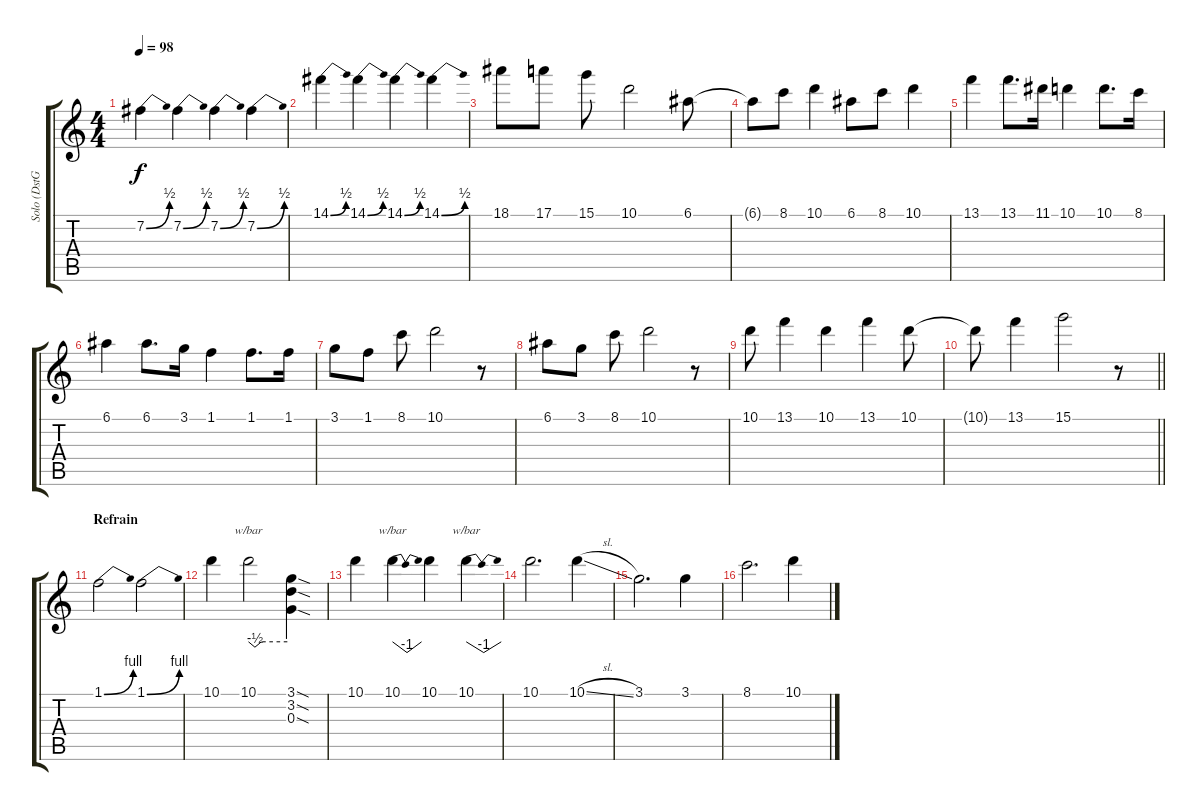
\track ("Solo (DstGuitar)" "Solo (DstG") {instrument distortionguitar}
\staff {score tabs}
\tuning (E4 B3 G3 D3 A2 E2) {hide}
\ts (4 4)
\tempo 98
\clef g2
\ks c
7.2{be (bend 0 0 60 2)}.4{dy f} 7.2{be (bend 0 0 60 2)}.4 7.2{be (bend 0 0 60 2)}.4 7.2{be (bend 0 0 60 2)}.4 |
14.1{be (bend 0 0 60 2)}.4 14.1{be (bend 0 0 60 2)}.4 14.1{be (bend 0 0 60 2)}.4 14.1{be (bend 0 0 60 2)}.4 |
18.1.8 17.1.8 15.1.8 10.1.2 6.1.8 |
6.1{t}.8 8.1.8 10.1.4 6.1.8 8.1.8 10.1.4 |
13.1.4 13.1.8{d} 11.1.16 10.1.4 10.1.8{d} 8.1.16 |
6.1.4 6.1.8{d} 3.1.16 1.1.4 1.1.8{d} 1.1.16 |
3.1.8 1.1.8 8.1.8 10.1.2 r.8 |
6.1.8 3.1.8 8.1.8 10.1.2 r.8 |
10.1.8 13.1.4 10.1.4 13.1.4 10.1.8 |
\barLineRight lightlight
10.1{t}.8 13.1.4 15.1.2 r.8 |
\section ("" "Refrain")
1.1{be (bend 0 0 60 4)}.2 1.1{be (bend 0 0 60 4)}.2 |
10.1.4 10.1.2{tbe (custom default 0 0 10 -2 20 0 60 0)} (3.1{sod} 3.2{sod} 0.3{sod}).4 |
10.1.4 10.1.4{tbe (dip default 0 0 30 -4 60 0)} 10.1.4 10.1.4{tbe (dip default 0 0 30 -4 60 0)} |
10.1.2{d} 10.1{sl}.4 |
3.1.2{d} 3.1.4 |
8.1.2{d} 10.1{sl}.4
